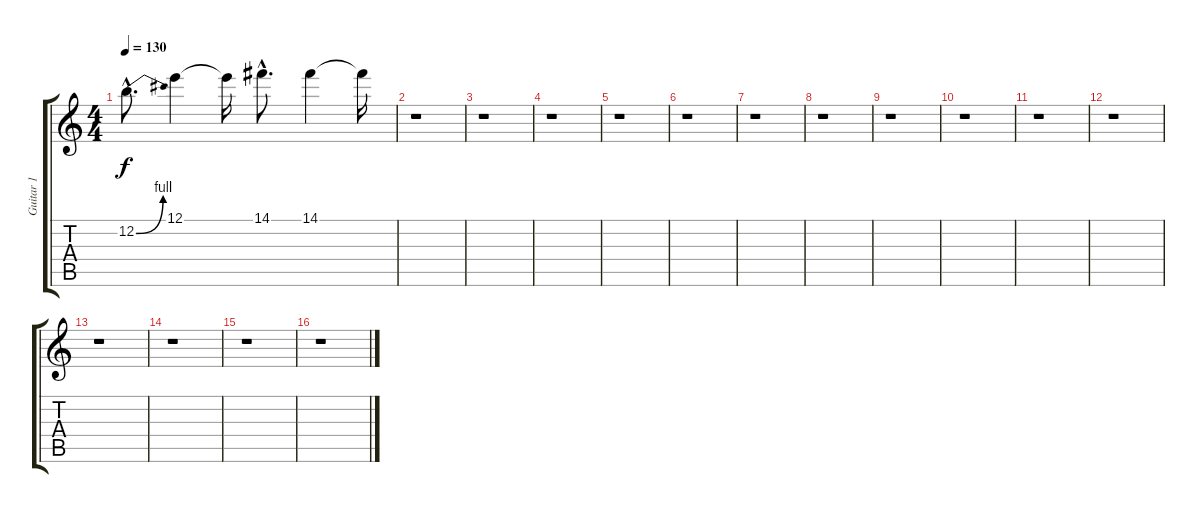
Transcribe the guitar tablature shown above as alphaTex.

\track ("Guitar 1" "Guitar 1") {instrument overdrivenguitar}
\staff {score tabs}
\tuning (E4 B3 G3 D3 A2 E2) {hide}
\ts (4 4)
\tempo 130
\clef g2
\ks c
12.2{be (bend 0 0 60 4) hac}.8{d dy f} 12.1.4 12.1{t}.16 14.1{hac}.8{d} 14.1.4 14.1{t}.16 |
r.1 |
r.1 |
r.1 |
r.1 |
r.1 |
r.1 |
r.1 |
r.1 |
r.1 |
r.1 |
r.1 |
r.1 |
r.1 |
r.1 |
r.1
